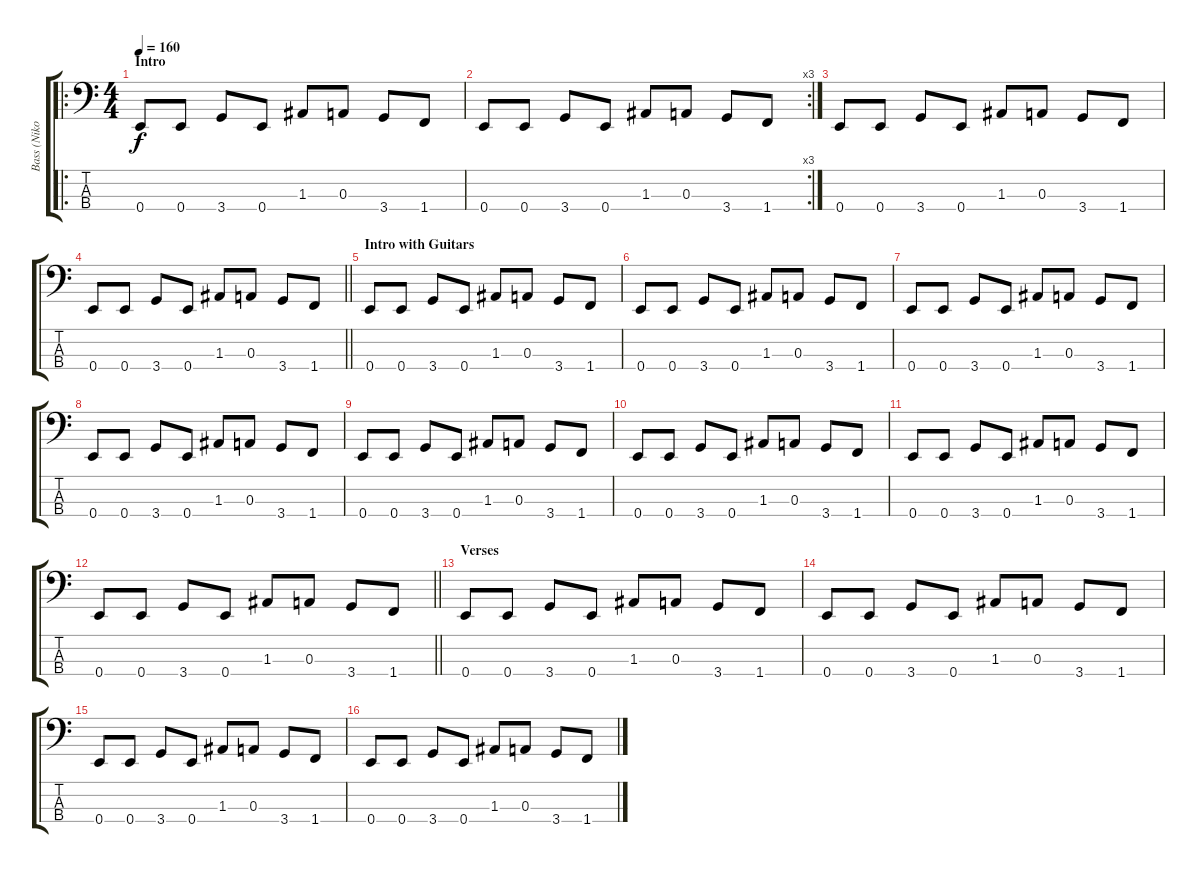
\track ("Bass (Nikolai Fraiture)" "Bass (Niko") {instrument electricbasspick}
\staff {score tabs}
\tuning (G2 D2 A1 E1) {hide}
\ro
\ts (4 4)
\section ("" "Intro")
\tempo 160
\clef f4
\ks c
0.4.8{dy f instrument electricbasspick} 0.4.8 3.4.8 0.4.8 1.3.8 0.3.8 3.4.8 1.4.8 |
\rc 3
0.4.8 0.4.8 3.4.8 0.4.8 1.3.8 0.3.8 3.4.8 1.4.8 |
0.4.8 0.4.8 3.4.8 0.4.8 1.3.8 0.3.8 3.4.8 1.4.8 |
\barLineRight lightlight
0.4.8 0.4.8 3.4.8 0.4.8 1.3.8 0.3.8 3.4.8 1.4.8 |
\section ("" "Intro with Guitars")
0.4.8 0.4.8 3.4.8 0.4.8 1.3.8 0.3.8 3.4.8 1.4.8 |
0.4.8 0.4.8 3.4.8 0.4.8 1.3.8 0.3.8 3.4.8 1.4.8 |
0.4.8 0.4.8 3.4.8 0.4.8 1.3.8 0.3.8 3.4.8 1.4.8 |
0.4.8 0.4.8 3.4.8 0.4.8 1.3.8 0.3.8 3.4.8 1.4.8 |
0.4.8 0.4.8 3.4.8 0.4.8 1.3.8 0.3.8 3.4.8 1.4.8 |
0.4.8 0.4.8 3.4.8 0.4.8 1.3.8 0.3.8 3.4.8 1.4.8 |
0.4.8 0.4.8 3.4.8 0.4.8 1.3.8 0.3.8 3.4.8 1.4.8 |
\barLineRight lightlight
0.4.8 0.4.8 3.4.8 0.4.8 1.3.8 0.3.8 3.4.8 1.4.8 |
\section ("" "Verses")
0.4.8 0.4.8 3.4.8 0.4.8 1.3.8 0.3.8 3.4.8 1.4.8 |
0.4.8 0.4.8 3.4.8 0.4.8 1.3.8 0.3.8 3.4.8 1.4.8 |
0.4.8 0.4.8 3.4.8 0.4.8 1.3.8 0.3.8 3.4.8 1.4.8 |
0.4.8 0.4.8 3.4.8 0.4.8 1.3.8 0.3.8 3.4.8 1.4.8
